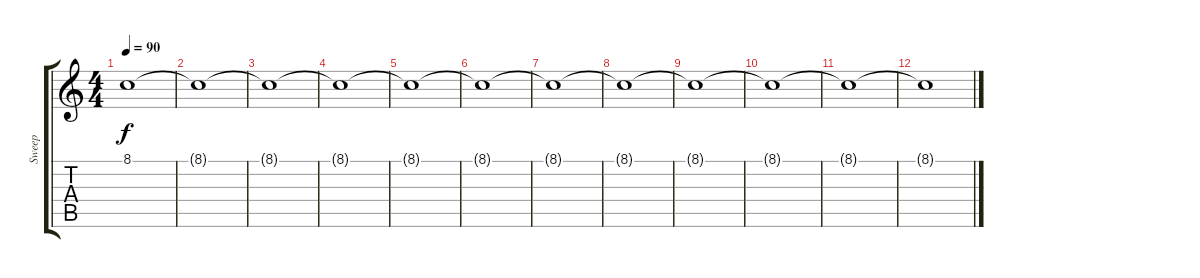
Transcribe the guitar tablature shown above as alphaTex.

\track ("Sweep" "Sweep") {instrument pad8sweep}
\staff {score tabs}
\tuning (E4 B3 G3 D3 A2 E2) {hide}
\ts (4 4)
\tempo 90
\clef g2
\ks c
8.1{t}.1{dy f} |
8.1{t}.1 |
8.1{t}.1 |
8.1{t}.1 |
8.1{t}.1 |
8.1{t}.1 |
8.1{t}.1 |
8.1{t}.1 |
8.1{t}.1 |
8.1{t}.1 |
8.1{t}.1 |
8.1{t}.1
